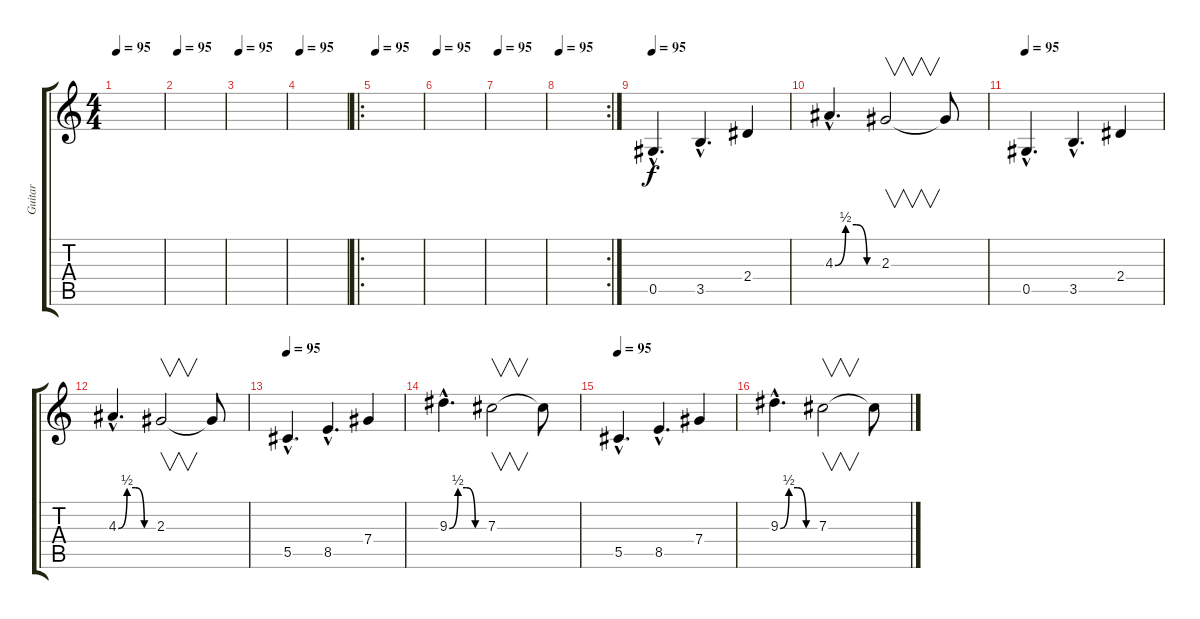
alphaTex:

\track ("Guitar" "Guitar") {instrument distortionguitar}
\staff {score tabs}
\tuning (Eb4 Bb3 Gb3 Db3 Ab2 Eb2) {hide}
\ts (4 4)
\tempo 95
\clef g2
\ks c
|
\tempo 95
|
\tempo 95
|
\tempo 95
|
\ro
\tempo 95
|
\tempo 95
|
\tempo 95
|
\rc 2
\tempo 95
|
\tempo 95
0.5{hac}.4{d} 3.5{hac}.4{d} 2.4.4 |
4.3{be (custom 0 0 15 2 30 2 45 0 60 0) hac}.4{d} 2.3.2{v} 2.3{t}.8 |
\tempo 95
0.5{hac}.4{d} 3.5{hac}.4{d} 2.4.4 |
4.3{be (custom 0 0 15 2 30 2 45 0 60 0) hac}.4{d} 2.3.2{v} 2.3{t}.8 |
\tempo 95
5.5{hac}.4{d} 8.5{hac}.4{d} 7.4.4 |
9.3{be (custom 0 0 15 2 30 2 45 0 60 0) hac}.4{d} 7.3.2{v} 7.3{t}.8 |
\tempo 95
5.5{hac}.4{d} 8.5{hac}.4{d} 7.4.4 |
9.3{be (custom 0 0 15 2 30 2 45 0 60 0) hac}.4{d} 7.3.2{v} 7.3{t}.8
